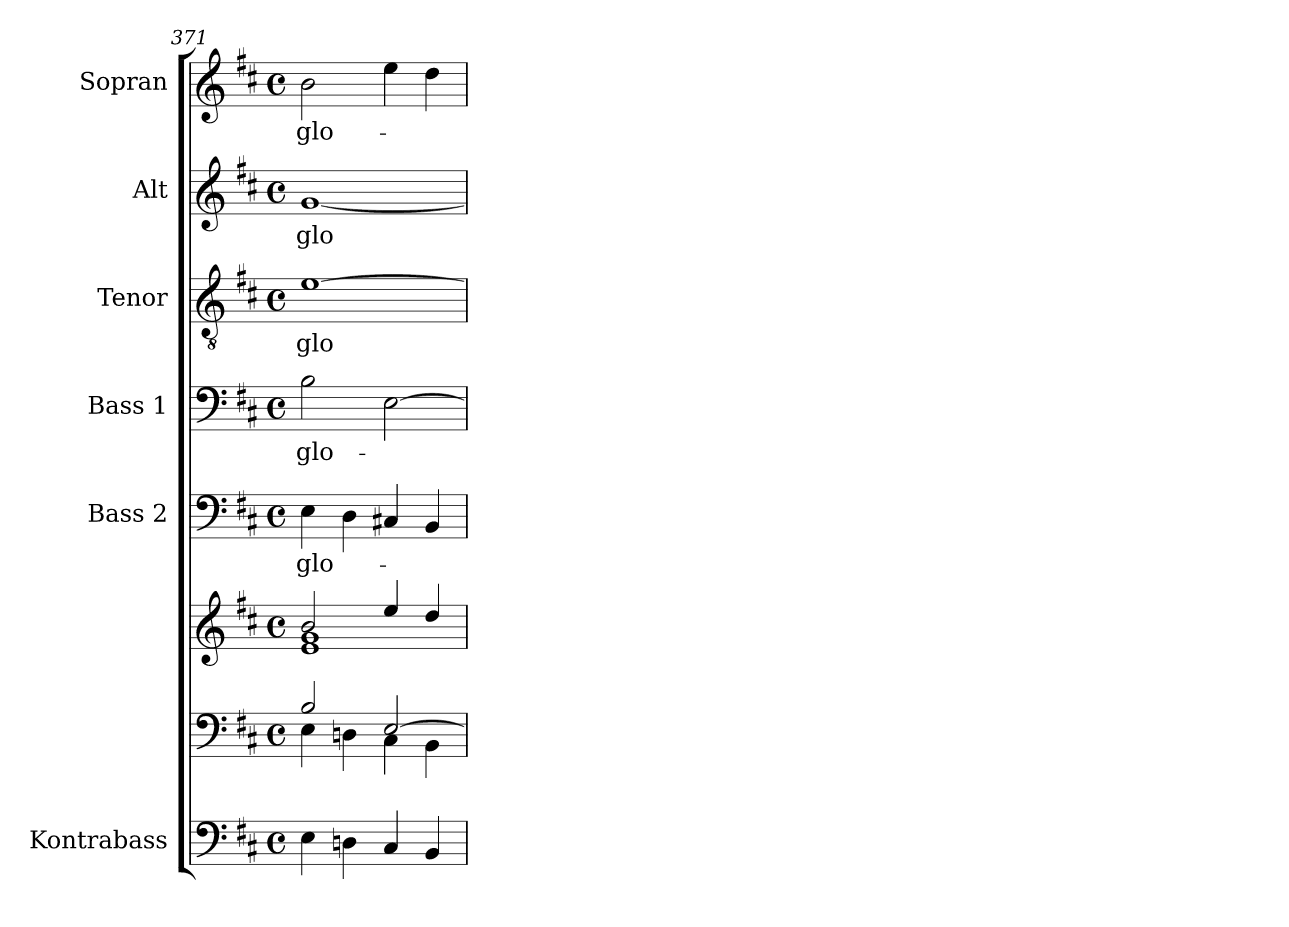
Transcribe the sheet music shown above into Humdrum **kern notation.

**kern	**kern	**kern	**kern	**text	**kern	**text	**kern	**text	**kern	**text	**kern	**text
*part7	*part6	*part6	*part5	*part5	*part4	*part4	*part3	*part3	*part2	*part2	*part1	*part1
*staff8	*staff7	*staff6	*staff5	*staff5	*staff4	*staff4	*staff3	*staff3	*staff2	*staff2	*staff1	*staff1
*I"Kontrabass	*	*	*I"Bass 2	*	*I"Bass 1	*	*I"Tenor	*	*I"Alt	*	*I"Sopran	*
*I'Kb.	*	*	*I'B. 2	*	*I'B. 1	*	*I'T.	*	*I'A.	*	*I'S.	*
*clefF4	*clefF4	*clefG2	*clefF4	*	*clefF4	*	*clefGv2	*	*clefG2	*	*clefG2	*
*ITrd7c12	*	*	*	*	*	*	*	*	*	*	*	*
*k[f#c#]	*k[f#c#]	*k[f#c#]	*k[f#c#]	*	*k[f#c#]	*	*k[f#c#]	*	*k[f#c#]	*	*k[f#c#]	*
*D:	*D:	*D:	*D:	*	*D:	*	*D:	*	*D:	*	*D:	*
*M4/4	*M4/4	*M4/4	*M4/4	*	*M4/4	*	*M4/4	*	*M4/4	*	*M4/4	*
*met(c)	*met(c)	*met(c)	*met(c)	*	*met(c)	*	*met(c)	*	*met(c)	*	*met(c)	*
=371	=371	=371	=371	=371	=371	=371	=371	=371	=371	=371	=371	=371
*	*^	*^	*	*	*	*	*	*	*	*	*	*
!	!	!	!	!	!	!LO:LY:b	!	!LO:LY:b	!	!LO:LY:b	!	!LO:LY:b	!	!LO:LY:b
4EE\	2B/	4E\	2b/	1e 1g	4E\	glo-	2B\	glo-	[1e	glo-	[1g	glo-	2b\	glo-
4DDn\	.	4Dn\	.	.	4D\	.	.	.	.	.	.	.	.	.
4CC#/	[>2E/	4C#\	4ee/	.	4C#X/	.	[2E\	.	.	.	.	.	4ee\	.
4BBB/	.	4BB\	4dd/	.	4BB/	.	.	.	.	.	.	.	4dd\	.
*	*v	*v	*	*	*	*	*	*	*	*	*	*	*	*
*	*	*v	*v	*	*	*	*	*	*	*	*	*	*
=	=	=	=	=	=	=	=	=	=	=	=	=
*-	*-	*-	*-	*-	*-	*-	*-	*-	*-	*-	*-	*-
